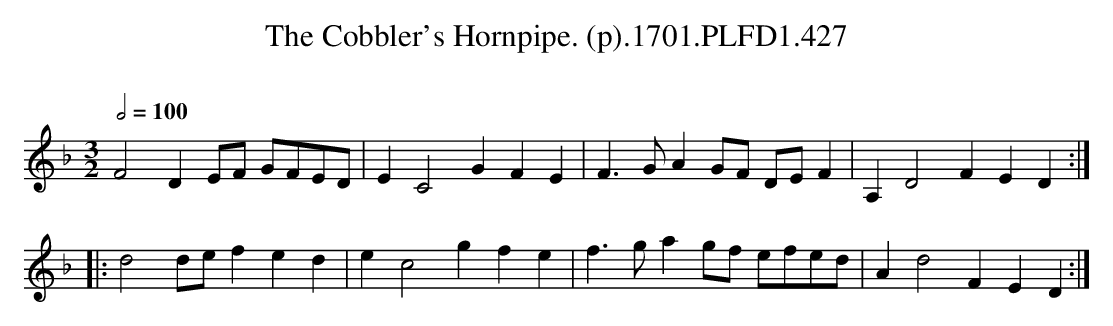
X:1
T:Cobbler's Hornpipe. (p).1701.PLFD1.427, The
M:3/2
L:1/8
Q:1/2=100
O:
K:Dm
F4D2EF GFED|E2C4G2F2E2|F3GA2GF DEF2|A,2D4F2E2D2:|
|:d4def2e2d2|e2c4g2f2e2|f3ga2gf efed|A2d4F2E2D2:|
